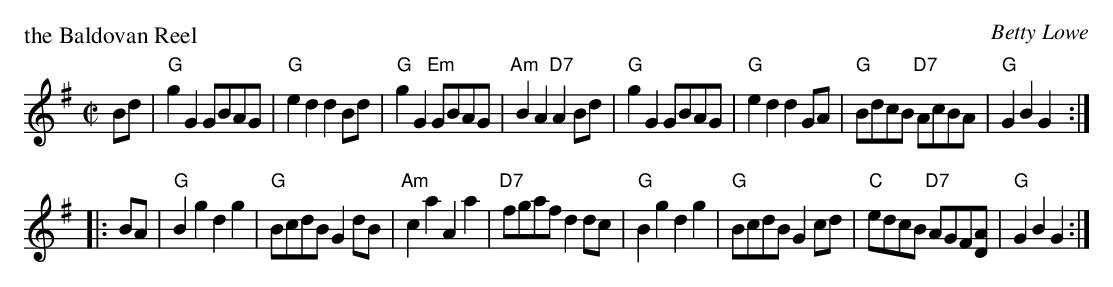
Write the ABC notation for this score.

X:1
P: the Baldovan Reel
C: Betty Lowe
M: C|
L: 1/8
K: G
Bd \
| "G"g2G2 GBAG | "G"e2d2 d2Bd | "G"g2G2 "Em"GBAG | "Am"B2A2 "D7"A2Bd \
| "G"g2G2 GBAG | "G"e2d2 d2GA | "G"BdcB "D7"AcBA | "G"G2B2 G2 :|
|: BA \
| "G"B2g2 d2g2 | "G"BcdB G2dB | "Am"c2a2 A2a2 | "D7"fgaf d2dc \
| "G"B2g2 d2g2 | "G"BcdB G2cd | "C"edcB "D7"AGF[AD] | "G"G2B2 G2 :|
